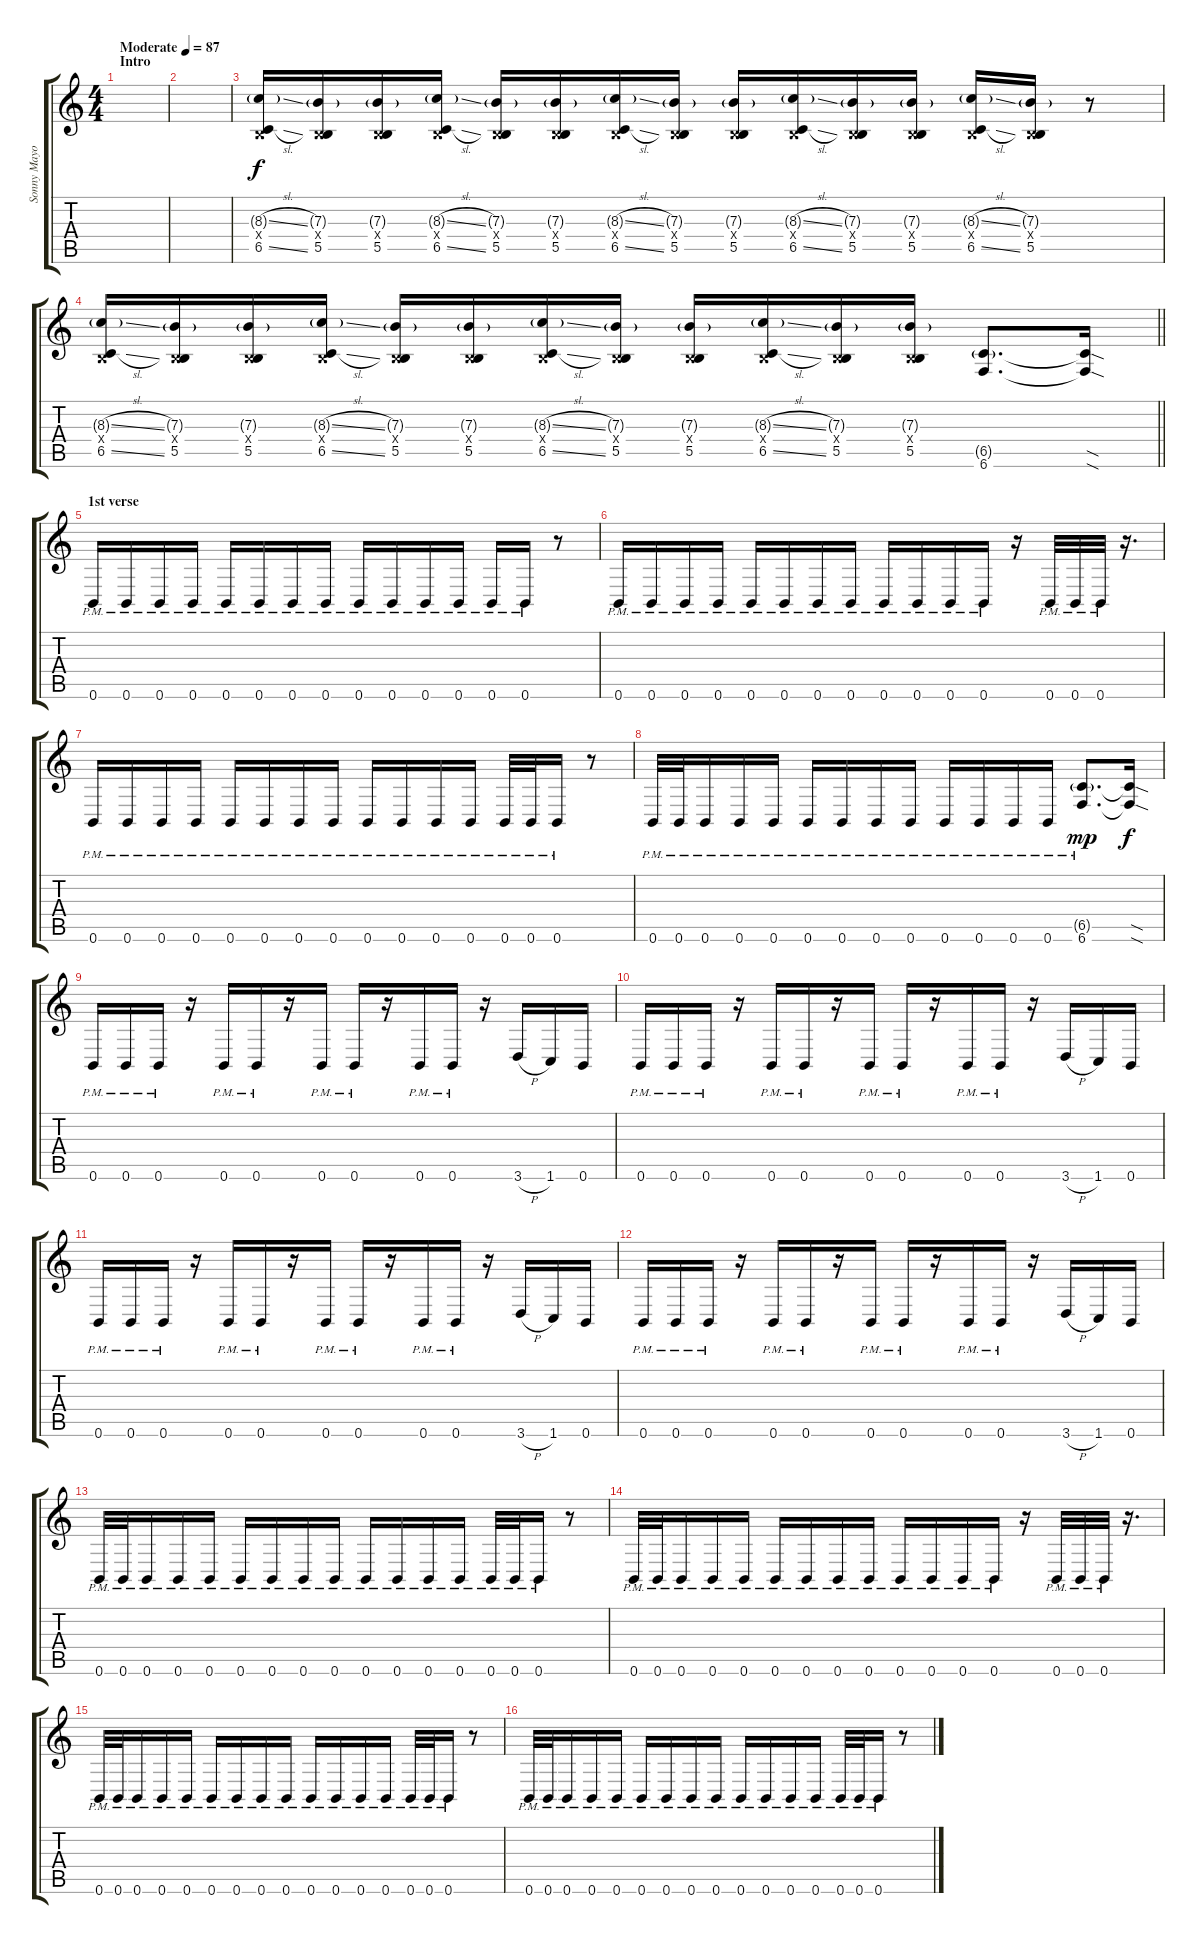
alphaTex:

\track ("Sonny Mayo/Clint Lowery" "Sonny Mayo") {instrument distortionguitar}
\staff {score tabs}
\tuning (Db4 Ab3 E3 B2 Gb2 B1) {hide}
\ts (4 4)
\section ("" "Intro")
\tempo (87 "Moderate")
\clef g2
\ks c
|
|
(8.3{sl g} 0.4{x} 6.5{sl}).16 (7.3{g} 0.4{x} 5.5).16 (7.3{g} 0.4{x} 5.5).16 (8.3{sl g} 0.4{x} 6.5{sl}).16 (7.3{g} 0.4{x} 5.5).16 (7.3{g} 0.4{x} 5.5).16 (8.3{sl g} 0.4{x} 6.5{sl}).16 (7.3{g} 0.4{x} 5.5).16 (7.3{g} 0.4{x} 5.5).16 (8.3{sl g} 0.4{x} 6.5{sl}).16 (7.3{g} 0.4{x} 5.5).16 (7.3{g} 0.4{x} 5.5).16 (8.3{sl g} 0.4{x} 6.5{sl}).16 (7.3{g} 0.4{x} 5.5).16 r.8 |
\barLineRight lightlight
(8.3{sl g} 0.4{x} 6.5{sl}).16 (7.3{g} 0.4{x} 5.5).16 (7.3{g} 0.4{x} 5.5).16 (8.3{sl g} 0.4{x} 6.5{sl}).16 (7.3{g} 0.4{x} 5.5).16 (7.3{g} 0.4{x} 5.5).16 (8.3{sl g} 0.4{x} 6.5{sl}).16 (7.3{g} 0.4{x} 5.5).16 (7.3{g} 0.4{x} 5.5).16 (8.3{sl g} 0.4{x} 6.5{sl}).16 (7.3{g} 0.4{x} 5.5).16 (7.3{g} 0.4{x} 5.5).16 (6.5{g} 6.6).8{d} (6.5{sod t} 6.6{sod t}).16{dy f} |
\section ("" "1st verse")
0.6{pm}.16 0.6{pm}.16 0.6{pm}.16 0.6{pm}.16 0.6{pm}.16 0.6{pm}.16 0.6{pm}.16 0.6{pm}.16 0.6{pm}.16 0.6{pm}.16 0.6{pm}.16 0.6{pm}.16 0.6{pm}.16 0.6{pm}.16 r.8 |
0.6{pm}.16 0.6{pm}.16 0.6{pm}.16 0.6{pm}.16 0.6{pm}.16 0.6{pm}.16 0.6{pm}.16 0.6{pm}.16 0.6{pm}.16 0.6{pm}.16 0.6{pm}.16 0.6{pm}.16 r.16 0.6{pm}.32 0.6{pm}.32 0.6{pm}.32 r.16{d} |
0.6{pm}.16 0.6{pm}.16 0.6{pm}.16 0.6{pm}.16 0.6{pm}.16 0.6{pm}.16 0.6{pm}.16 0.6{pm}.16 0.6{pm}.16 0.6{pm}.16 0.6{pm}.16 0.6{pm}.16 0.6{pm}.32 0.6{pm}.32 0.6{pm}.16 r.8 |
0.6{pm}.32 0.6{pm}.32 0.6{pm}.16 0.6{pm}.16 0.6{pm}.16 0.6{pm}.16 0.6{pm}.16 0.6{pm}.16 0.6{pm}.16 0.6{pm}.16 0.6{pm}.16 0.6{pm}.16 0.6{pm}.16 (6.5{g pm} 6.6).8{d dy mp} (6.5{sod t} 6.6{sod t}).16{dy f} |
0.6{pm}.16 0.6{pm}.16 0.6{pm}.16 r.16 0.6{pm}.16 0.6{pm}.16 r.16 0.6{pm}.16 0.6{pm}.16 r.16 0.6{pm}.16 0.6{pm}.16 r.16 3.6{h}.16 1.6.16 0.6.16 |
0.6{pm}.16 0.6{pm}.16 0.6{pm}.16 r.16 0.6{pm}.16 0.6{pm}.16 r.16 0.6{pm}.16 0.6{pm}.16 r.16 0.6{pm}.16 0.6{pm}.16 r.16 3.6{h}.16 1.6.16 0.6.16 |
0.6{pm}.16 0.6{pm}.16 0.6{pm}.16 r.16 0.6{pm}.16 0.6{pm}.16 r.16 0.6{pm}.16 0.6{pm}.16 r.16 0.6{pm}.16 0.6{pm}.16 r.16 3.6{h}.16 1.6.16 0.6.16 |
0.6{pm}.16 0.6{pm}.16 0.6{pm}.16 r.16 0.6{pm}.16 0.6{pm}.16 r.16 0.6{pm}.16 0.6{pm}.16 r.16 0.6{pm}.16 0.6{pm}.16 r.16 3.6{h}.16 1.6.16 0.6.16 |
0.6{pm}.32 0.6{pm}.32 0.6{pm}.16 0.6{pm}.16 0.6{pm}.16 0.6{pm}.16 0.6{pm}.16 0.6{pm}.16 0.6{pm}.16 0.6{pm}.16 0.6{pm}.16 0.6{pm}.16 0.6{pm}.16 0.6{pm}.32 0.6{pm}.32 0.6{pm}.16 r.8 |
0.6{pm}.32 0.6{pm}.32 0.6{pm}.16 0.6{pm}.16 0.6{pm}.16 0.6{pm}.16 0.6{pm}.16 0.6{pm}.16 0.6{pm}.16 0.6{pm}.16 0.6{pm}.16 0.6{pm}.16 0.6{pm}.16 r.16 0.6{pm}.32 0.6{pm}.32 0.6{pm}.32 r.16{d} |
0.6{pm}.32 0.6{pm}.32 0.6{pm}.16 0.6{pm}.16 0.6{pm}.16 0.6{pm}.16 0.6{pm}.16 0.6{pm}.16 0.6{pm}.16 0.6{pm}.16 0.6{pm}.16 0.6{pm}.16 0.6{pm}.16 0.6{pm}.32 0.6{pm}.32 0.6{pm}.16 r.8 |
0.6{pm}.32 0.6{pm}.32 0.6{pm}.16 0.6{pm}.16 0.6{pm}.16 0.6{pm}.16 0.6{pm}.16 0.6{pm}.16 0.6{pm}.16 0.6{pm}.16 0.6{pm}.16 0.6{pm}.16 0.6{pm}.16 0.6{pm}.32 0.6{pm}.32 0.6{pm}.16 r.8
